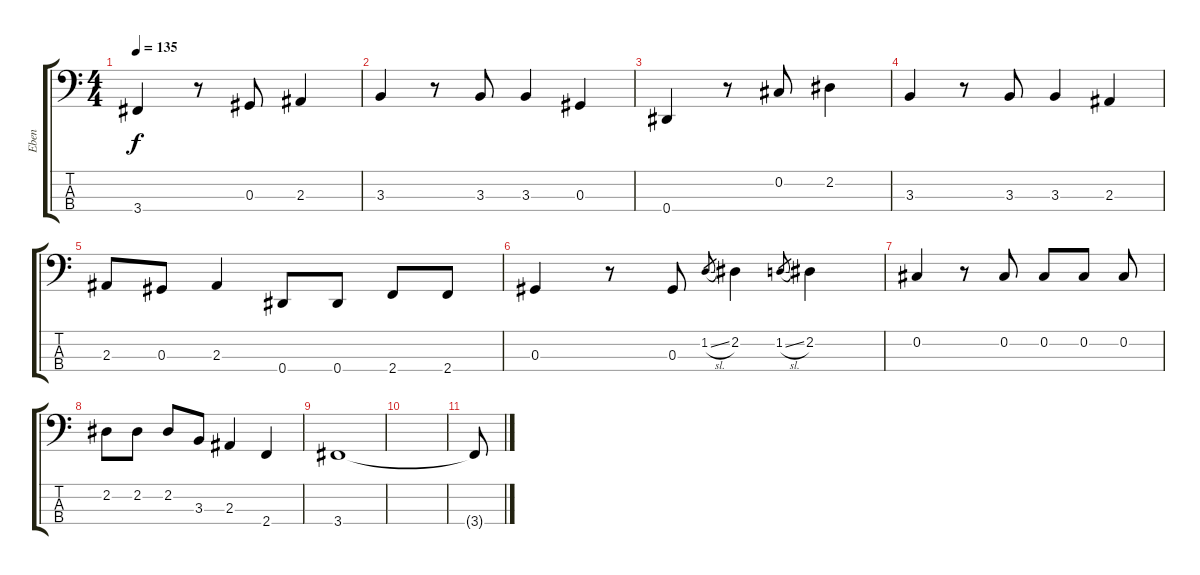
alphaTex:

\track ("Eben" "Eben") {instrument electricbassfinger}
\staff {score tabs}
\tuning (Gb2 Db2 Ab1 Eb1) {hide}
\ts (4 4)
\tempo 135
\clef f4
\ks c
3.4.4{dy f} r.8 0.3.8 2.3.4 |
3.3.4 r.8 3.3.8 3.3.4 0.3.4 |
0.4.4 r.8 0.2.8 2.2.4 |
3.3.4 r.8 3.3.8 3.3.4 2.3.4 |
2.3.8 0.3.8 2.3.4 0.4.8 0.4.8 2.4.8 2.4.8 |
0.3.4 r.8 0.3.8 1.2{sl}.8{gr} 2.2.4 1.2{sl}.8{gr} 2.2.4 |
0.2.4 r.8 0.2.8 0.2.8 0.2.8 0.2.8 |
2.2.8 2.2.8 2.2.8 3.3.8 2.3.4 2.4.4 |
3.4.1{volume 0} |
|
3.4{t}.8
